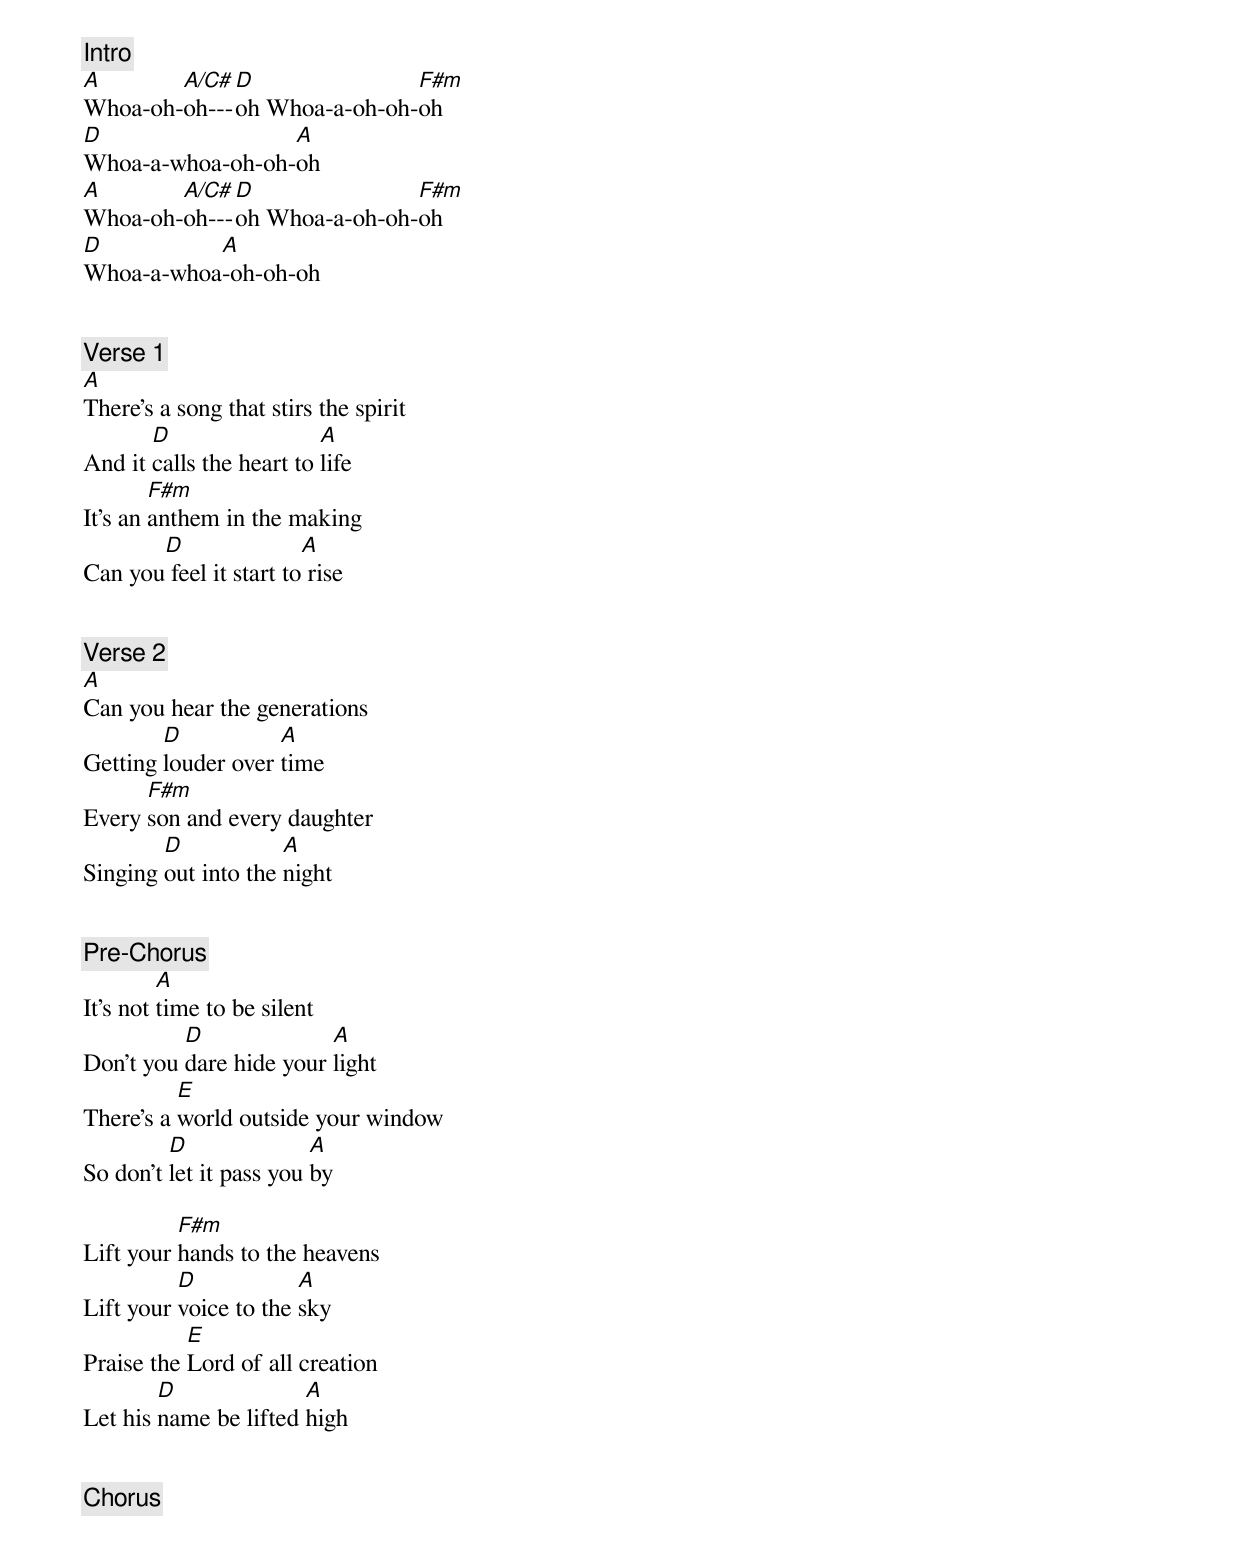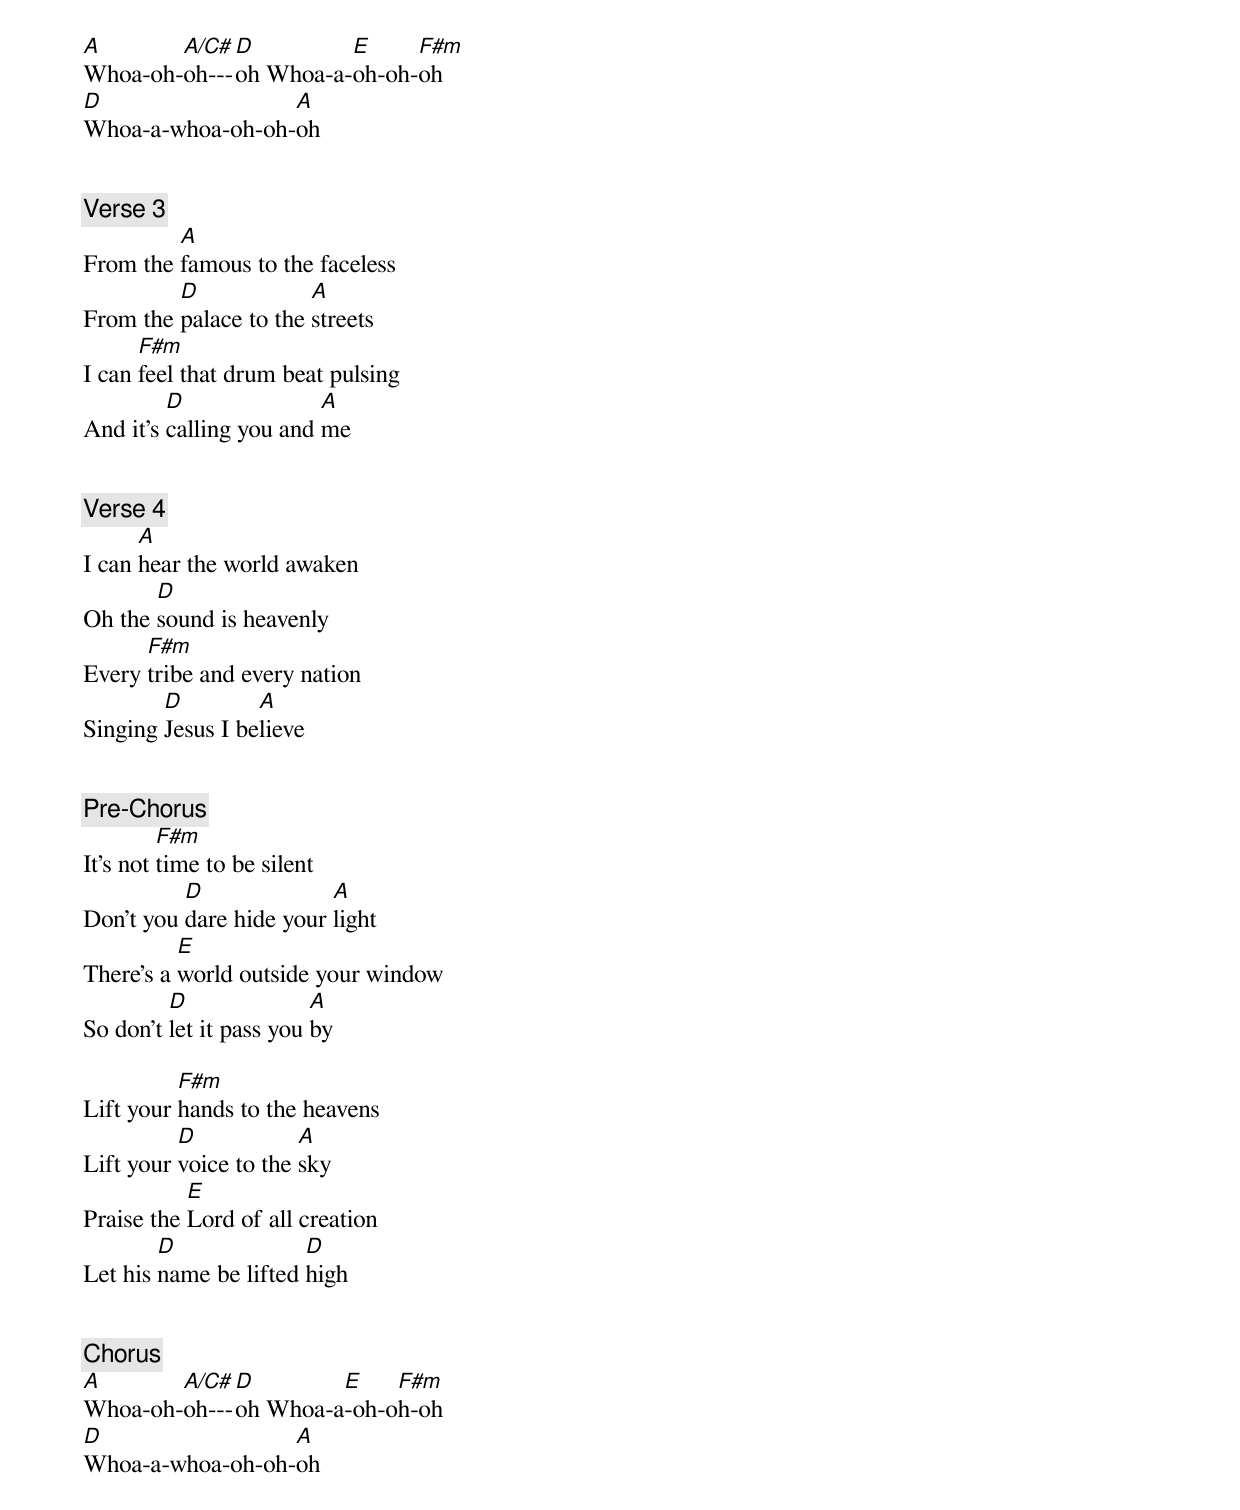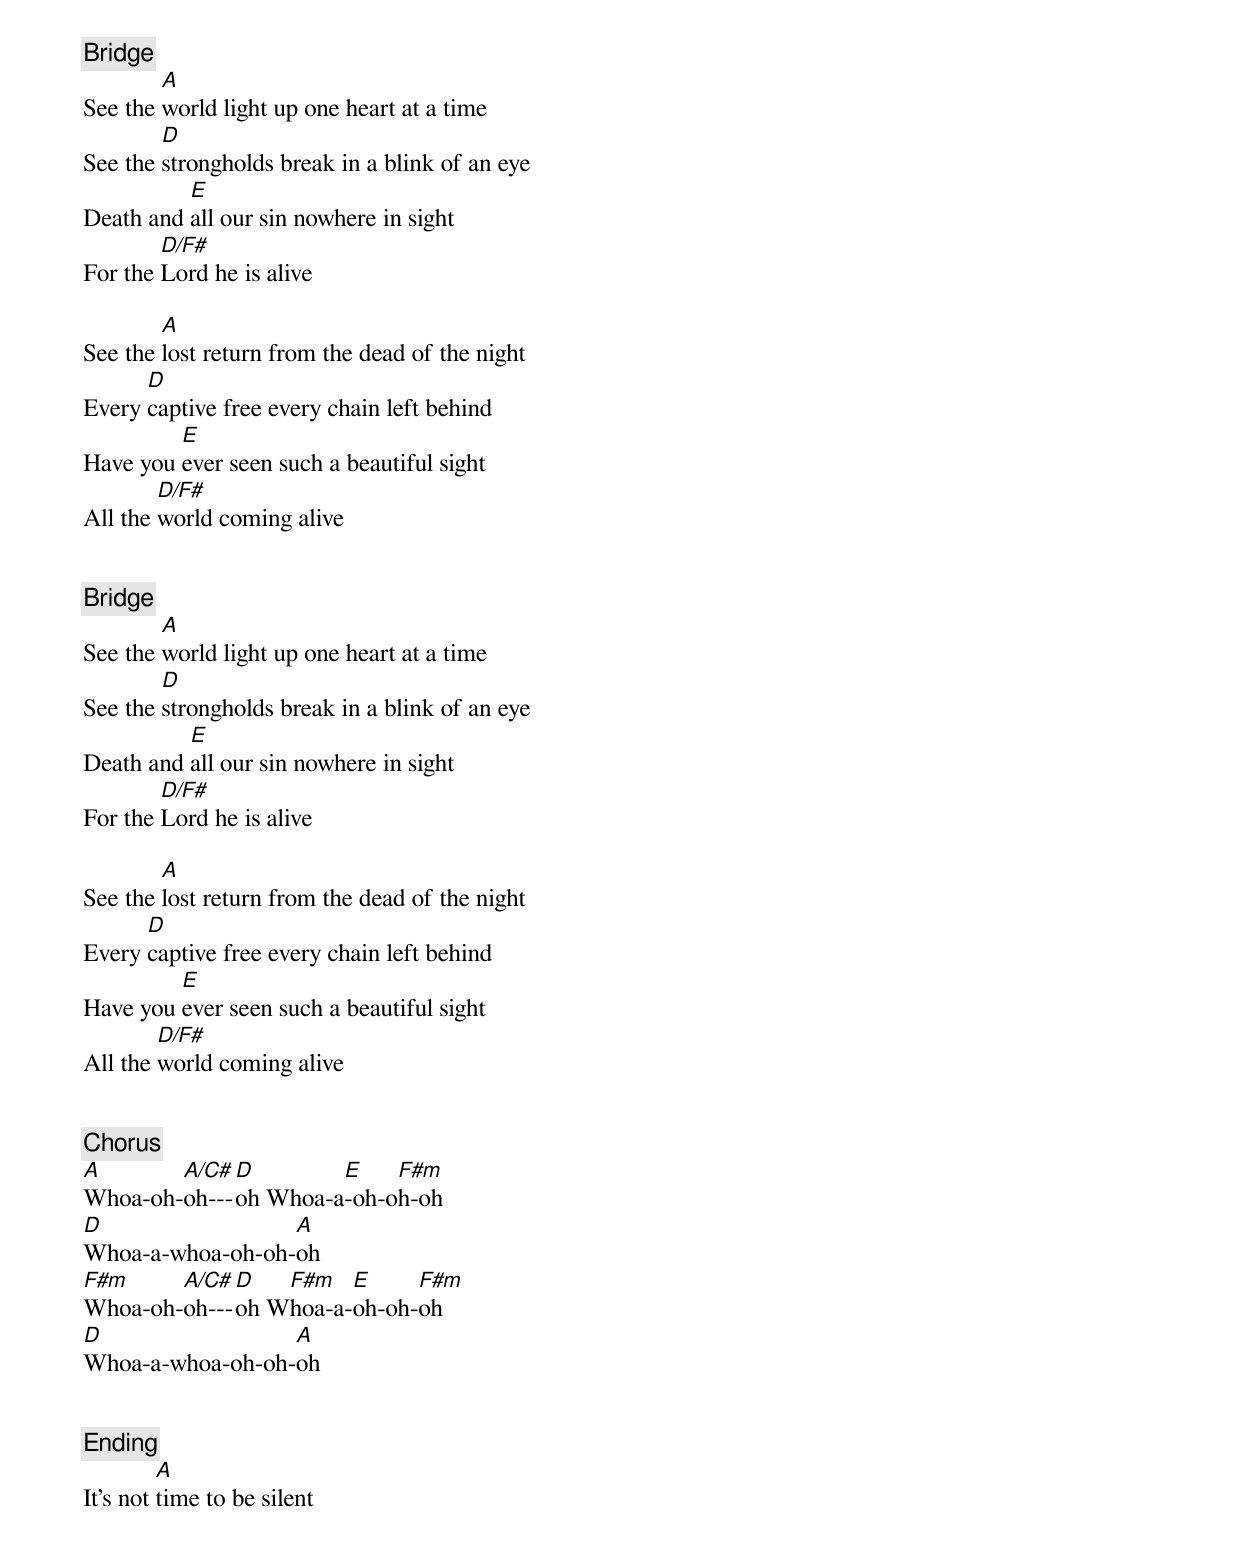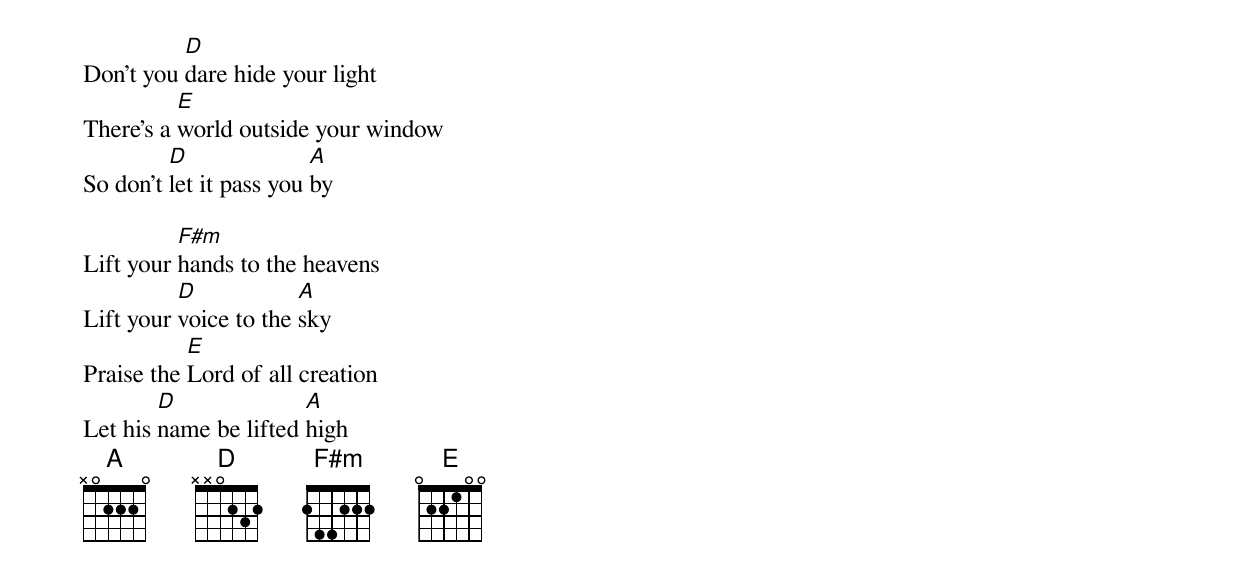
[Intro]
A       A/C# D               F#m
Whoa-oh-oh---oh Whoa-a-oh-oh-oh
D                 A
Whoa-a-whoa-oh-oh-oh
A       A/C# D               F#m
Whoa-oh-oh---oh Whoa-a-oh-oh-oh
D          A
Whoa-a-whoa-oh-oh-oh


[Verse 1]
A
There's a song that stirs the spirit
       D                  A
And it calls the heart to life
        F#m
It's an anthem in the making
       D                A
Can you feel it start to rise


[Verse 2]
A
Can you hear the generations
        D           A
Getting louder over time
      F#m
Every son and every daughter
        D            A
Singing out into the night


[Pre-Chorus]
         A
It's not time to be silent
          D              A
Don't you dare hide your light
          E
There's a world outside your window
         D               A
So don't let it pass you by

          F#m
Lift your hands to the heavens
          D            A
Lift your voice to the sky
           E
Praise the Lord of all creation
        D              A
Let his name be lifted high


[Chorus]
A       A/C# D         E     F#m
Whoa-oh-oh---oh Whoa-a-oh-oh-oh
D                 A
Whoa-a-whoa-oh-oh-oh


[Verse 3]
         A
From the famous to the faceless
         D             A
From the palace to the streets
      F#m
I can feel that drum beat pulsing
         D               A
And it's calling you and me


[Verse 4]
      A
I can hear the world awaken
       D
Oh the sound is heavenly
      F#m
Every tribe and every nation
        D         A
Singing Jesus I believe


[Pre-Chorus]
         F#m
It's not time to be silent
          D              A
Don't you dare hide your light
          E
There's a world outside your window
         D               A
So don't let it pass you by

          F#m
Lift your hands to the heavens
          D            A
Lift your voice to the sky
           E
Praise the Lord of all creation
        D              D
Let his name be lifted high


[Chorus]
A       A/C# D        E    F#m
Whoa-oh-oh---oh Whoa-a-oh-oh-oh
D                 A
Whoa-a-whoa-oh-oh-oh


[Bridge]
        A
See the world light up one heart at a time
        D
See the strongholds break in a blink of an eye
          E
Death and all our sin nowhere in sight
        D/F#
For the Lord he is alive

        A
See the lost return from the dead of the night
      D
Every captive free every chain left behind
         E
Have you ever seen such a beautiful sight
        D/F#
All the world coming alive


[Bridge]
        A
See the world light up one heart at a time
        D
See the strongholds break in a blink of an eye
          E
Death and all our sin nowhere in sight
        D/F#
For the Lord he is alive

        A
See the lost return from the dead of the night
      D
Every captive free every chain left behind
         E
Have you ever seen such a beautiful sight
        D/F#
All the world coming alive


[Chorus]
A       A/C# D        E    F#m
Whoa-oh-oh---oh Whoa-a-oh-oh-oh
D                 A
Whoa-a-whoa-oh-oh-oh
F#m     A/C# D   F#m   E     F#m
Whoa-oh-oh---oh Whoa-a-oh-oh-oh
D                 A
Whoa-a-whoa-oh-oh-oh


[Ending]
         A
It's not time to be silent
          D
Don't you dare hide your light
          E
There's a world outside your window
         D               A
So don't let it pass you by

          F#m
Lift your hands to the heavens
          D            A
Lift your voice to the sky
           E
Praise the Lord of all creation
        D              A
Let his name be lifted high
